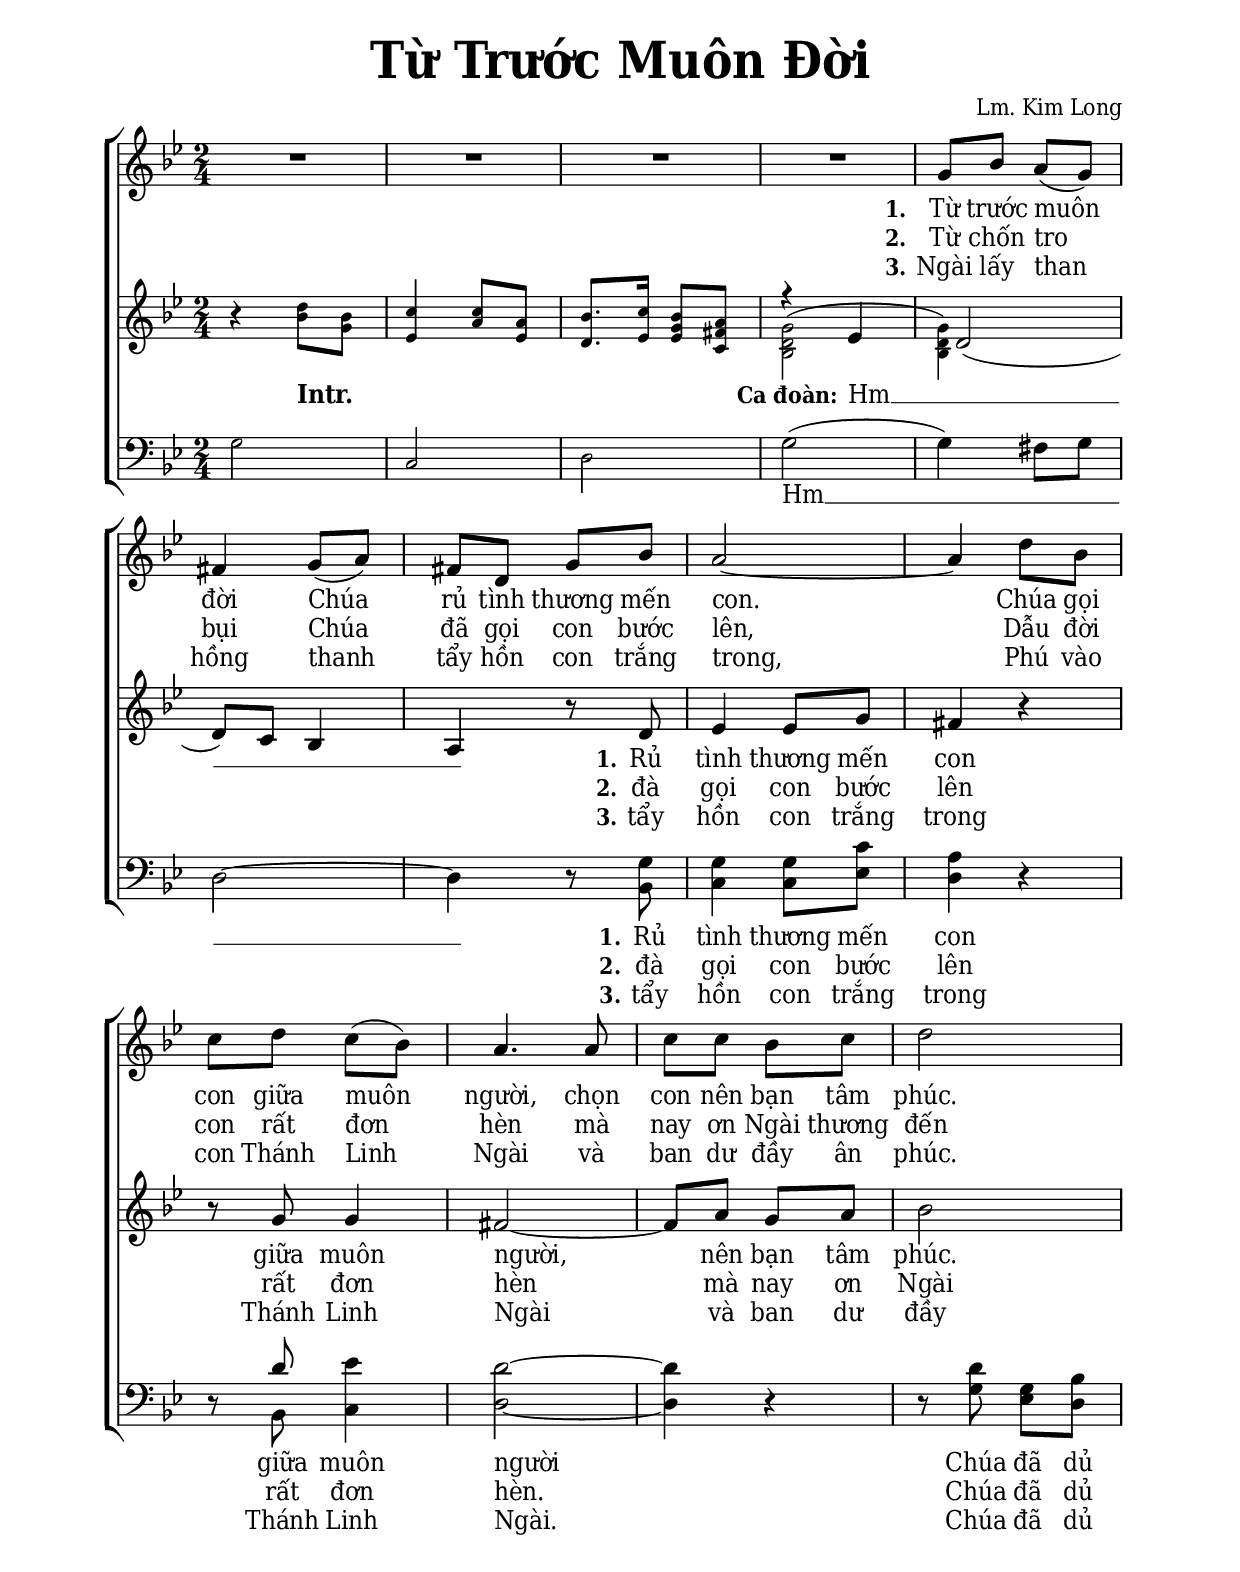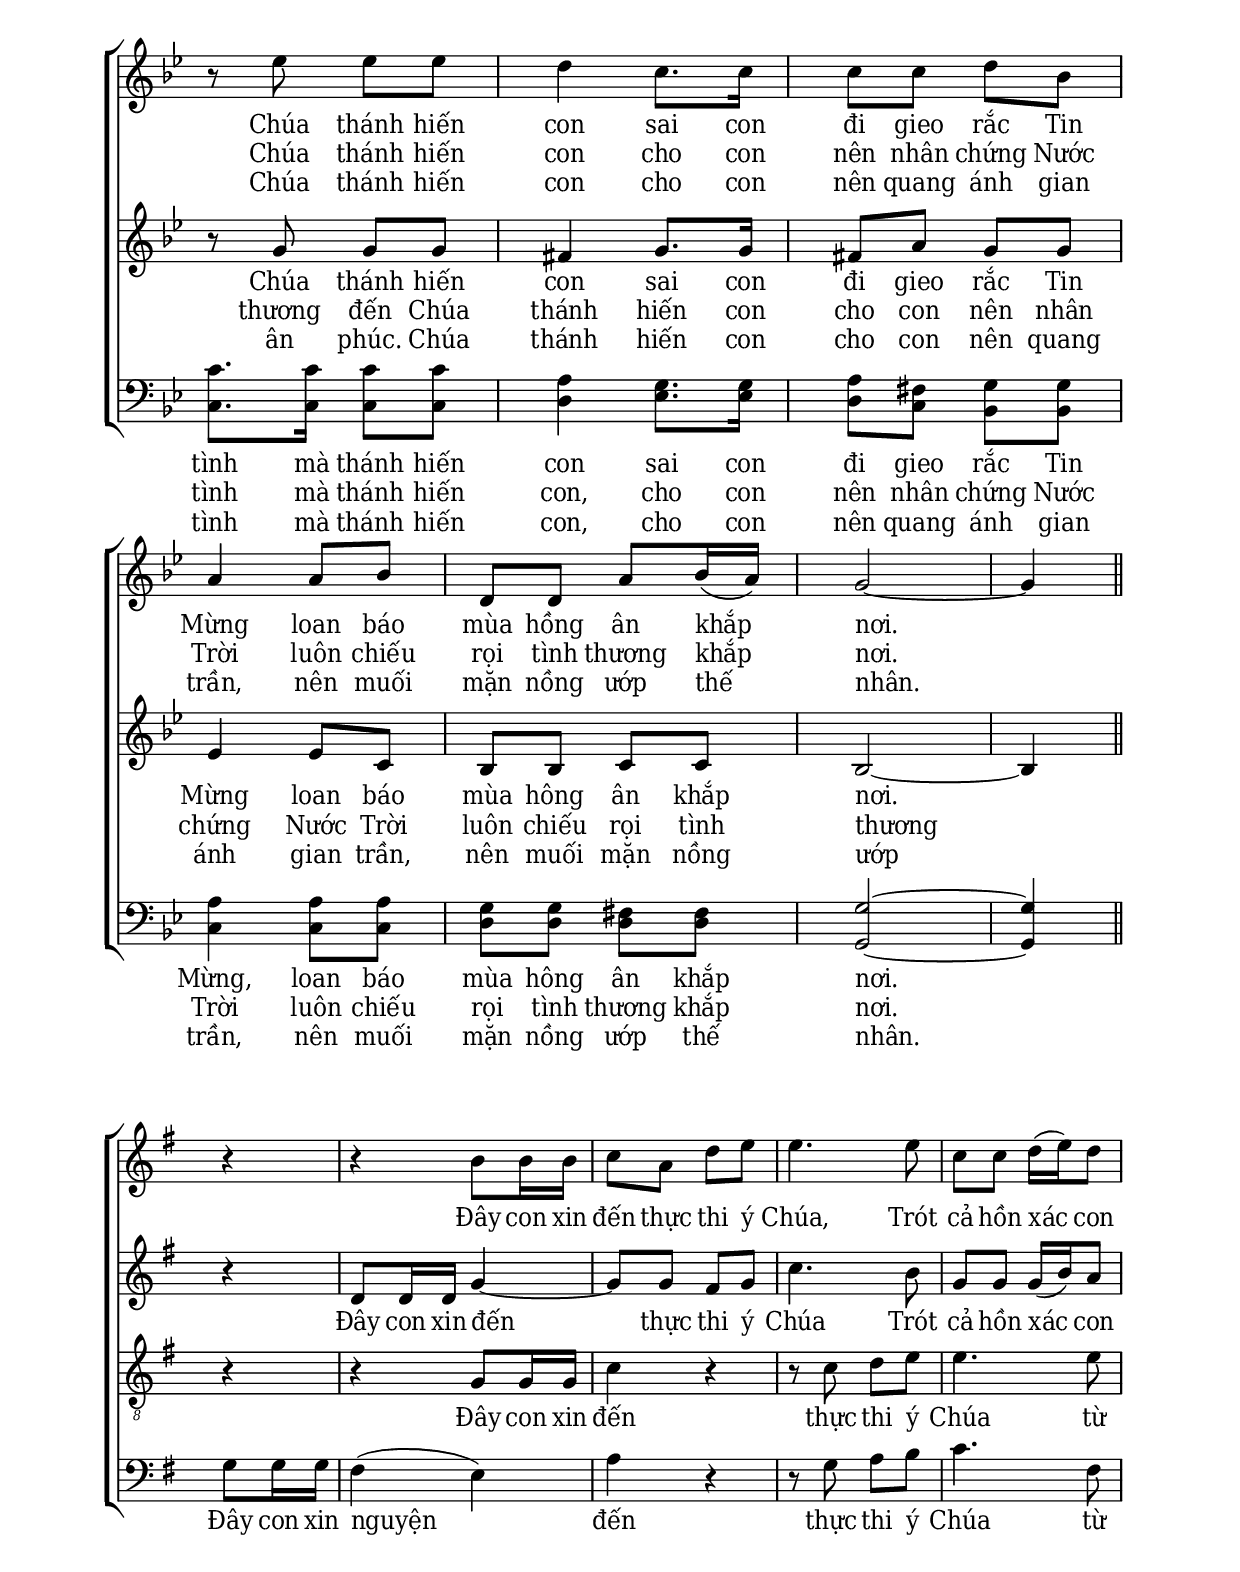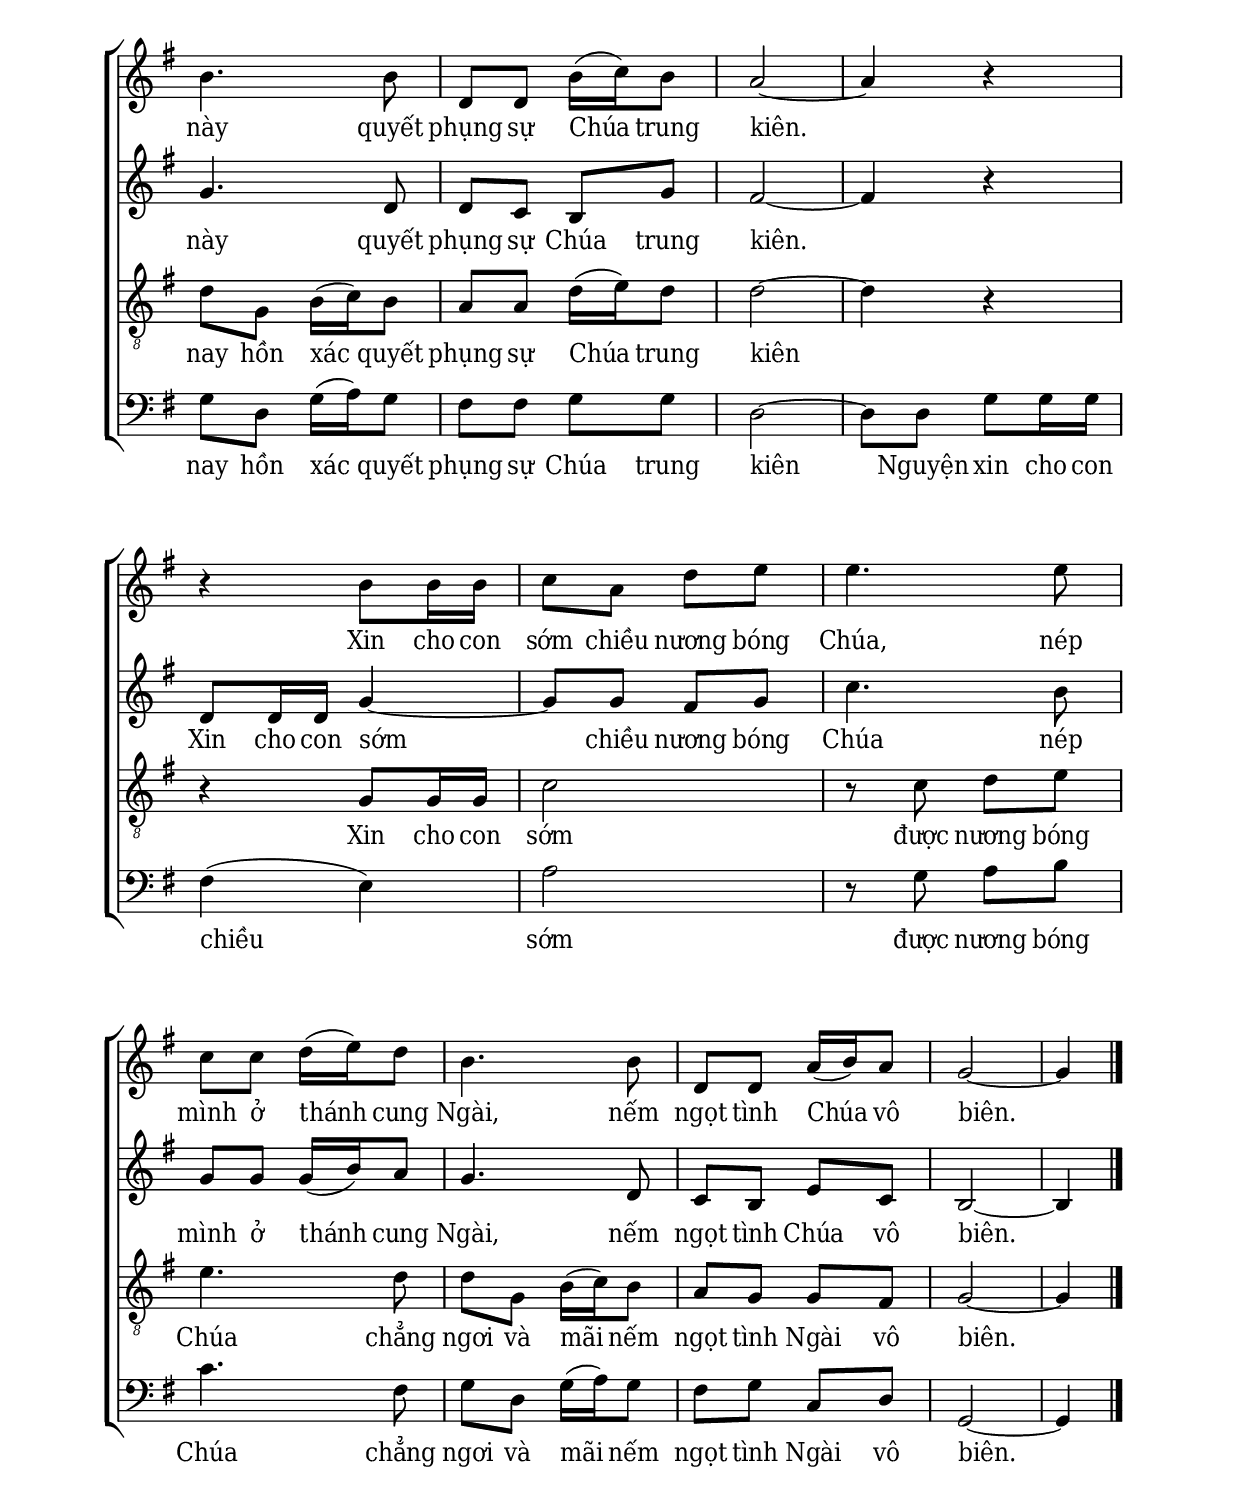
% Cài đặt chung
\version "2.22.1"
\include "english.ly"

\header {
  title = \markup { \fontsize #3 "Từ Trước Muôn Đời" }
  composer = "Lm. Kim Long"
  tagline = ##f
}

% Nhạc
nhacPhienKhucSop = \relative c'' {
  \key bf \major
  R2*4
  g8 bf a (g) | \break
  fs4 g8 (a) |
  fs8 d g bf |
  a2 ~ |
  a4 d8 bf |
  c d c (bf) |
  a4. a8 |
  c c bf c |
  d2 |
  r8 ef ef ef |
  d4 c8. c16 |
  c8 c d bf |
  a4 a8 bf |
  d, d a' bf16 (a) |
  g2 ~ |
  g4 \bar "||"
}

nhacPhienKhucAlto = \relative c'' {
  \key bf \major
  r4
  \set fontSize = #-2
  <<
    {
      d8 bf |
      c4 c8 a |
      bf8. c16 bf8 a
    }
    {
      bf8 g |
      ef4 a8 ef |
      d8. ef16 <g ef>8 <fs c>
    }
  >>
  <<
    \new Voice = "splitpart" {
      \voiceTwo
      \set fontSize = #-2
      <g d bf>2 ^( |
      <g d bf>4)
    }
    {
      \set fontSize = #0
      \voiceOne
      r4 ef |
      \once \override NoteColumn.force-hshift = #1.2
      d2 _(
    }
  >>
  \oneVoice
  d8) c bf4 |
  a4 r8 d |
  ef4 ef8 g |
  fs4 r |
  r8 g g4 |
  fs2 ~ |
  fs8 a g a |
  bf2 |
  r8 g g g |
  fs4 g8. g16 |
  fs8 a g g |
  ef4 ef8 c |
  bf bf c c |
  bf2 ~ |
  bf4
}

nhacPhienKhucTenor = \relative c' {
  \key bf \major
  \skip 2*3
  g2 ( |
  g4) fs8 g |
  d2 ~ |
  d4 r8 g |
  g4 g8 c |
  a4 r |
  r8 d
  \once \override Stem.length = #9
  \stemDown
  ef4 |
  d2 ~ |
  d4 r |
  r8 d g, bf |
  c8. c16 c8 c |
  a4 g8. g16 |
  a8 fs g g |
  a4 a8 a |
  g g fs fs |
  g2 ~ |
  g4
}

nhacPhienKhucBas = \relative c' {
  \key bf \major
  \set fontSize =-2
  g2 |
  c, |
  d |
  <<
    {
      \voiceTwo
      g2 ^( |
      g4)
    }
    %{
    \new Voice = "splitpart" {
      \voiceOne
      <g g,>2 ~ |
      <g g,>4
    }
    %}
  >>
  \oneVoice
  fs8 g |
  d2 ~ |
  d4 r8 bf |
  c4 c8 ef |
  d4 r |
  r8 bf c4 |
  d2 ~ |
  d4 r |
  r8 g ef d |
  c8. c16 c8 c |
  d4 ef8. ef16 |
  d8 c bf bf |
  c4 c8 c |
  d d d d |
  g,2 ~ |
  g4
}

nhacDiepKhucSop = \relative c'' {
  \key g \major
  \partial 4 r4 |
  r b8 b16 b |
  c8 a d e |
  e4. e8 |
  c c d16 (e) d8 |
  b4. b8 |
  d, d b'16 (c) b8 |
  a2 ~ |
  a4 r |
  r b8 b16 b |
  c8 a d e |
  e4. e8 |
  c c d16 (e) d8 |
  b4. b8 |
  d, d a'16 (b) a8 |
  g2 ~ |
  g4 \bar "|."
}

nhacDiepKhucAlto = \relative c' {
  \key g \major
  r4 |
  d8 d16 d g4 ~ |
  g8 g fs g |
  c4. b8 |
  g g g16 (b) a8 |
  g4. d8 |
  d c b g' |
  fs2 ~ |
  fs4 r |
  d8 d16 d g4 ~ |
  g8 g fs g |
  c4. b8 |
  g g g16 (b) a8 |
  g4. d8 |
  c b e c |
  b2 ~ |
  b4
}

nhacDiepKhucTenor = \relative c' {
  \key g \major
  r4 |
  r g8 g16 g |
  c4 r |
  r8 c d e |
  e4. e8 |
  d g, b16 (c) b8 |
  a a d16 (e) d8 |
  d2 ~ |
  d4 r |
  r g,8 g16 g |
  c2 |
  r8 c d e |
  e4. d8 |
  d g, b16 (c) b8 |
  a g g fs |
  g2 ~ |
  g4
}

nhacDiepKhucBas = \relative c' {
  \key g \major
  g8 g16 g |
  fs4 (e) |
  a r |
  r8 g a b |
  c4. fs,8 |
  g d g16 (a) g8 |
  fs fs g g |
  d2 ~ |
  d8 d g g16 g |
  fs4 (e) |
  a2 |
  r8 g a b |
  c4. fs,8 |
  g d g16 (a) g8 |
  fs g c, d |
  g,2 ~ |
  g4
}

% Lời
loiPhienKhucSopMot = \lyricmode {
  \set stanza = "1."
  Từ trước muôn đời Chúa rủ tình thương mến con.
  Chúa gọi con giữa muôn người,
  chọn con nên bạn tâm phúc.
  Chúa thánh hiến con sai con đi gieo rắc Tin Mừng
  loan báo mùa hồng ân khắp nơi.
}

loiPhienKhucSopHai = \lyricmode {
  \set stanza = "2."
  Từ chốn tro bụi Chúa đã gọi con bước lên,
  Dẫu đời con rất đơn hèn mà nay ơn Ngài thương đến
  Chúa thánh hiến con
  cho con nên nhân chứng Nước Trời
  luôn chiếu rọi tình thương khắp nơi.
}

loiPhienKhucSopBa = \lyricmode {
  \set stanza = "3."
  Ngài lấy than hồng thanh tẩy hồn con trắng trong,
  Phú vào con Thánh Linh Ngài
  và ban dư đầy ân phúc.
  Chúa thánh hiến con
  cho con nên quang ánh gian trần,
  nên muối mặn nồng ướp thế nhân.
}

loiPhienKhucAltoMot = \lyricmode {
  \markup { \bold "Intr." }
  \repeat unfold 8 { _ }
  \set stanza = "Ca đoàn:"
  Hm __ _ _ _ _
  \set stanza = "1."
  Rủ tình thương mến con giữa muôn người,
  nên bạn tâm phúc.
  Chúa thánh hiến con
  sai con đi gieo rắc Tin Mừng
  loan báo mùa hông ân khắp nơi.
}

loiPhienKhucAltoHai = \lyricmode {
  \repeat unfold 14 { _ }
  \set stanza = "2."
  đà gọi con bước lên
  rất đơn hèn mà nay ơn Ngài thương đến
  Chúa thánh hiến
  con cho con nên nhân chứng Nước Trời
  luôn chiếu rọi tình thương khắp nơi.
}

loiPhienKhucAltoBa = \lyricmode {
  \repeat unfold 14 { _ }
  \set stanza = "3."
  tẩy hồn con trắng trong
  Thánh Linh Ngài và ban dư đầy ân phúc.
  Chúa thánh hiến con cho con nên quang ánh gian trần,
  nên muối mặn nồng ướp thế nhân.
}

loiPhienKhucBasMot = \lyricmode {
  \repeat unfold 3 { _ }
  Hm __ _ _ _
  \set stanza = "1."
  Rủ tình thương mến con
  giữa muôn người
  Chúa đã dủ tình mà thánh hiến con
  sai con đi gieo rắc Tin Mừng,
  loan báo mùa hông ân khắp nơi.
}
loiPhienKhucBasHai = \lyricmode {
  \repeat unfold 7 { _ }
  \set stanza = "2."
  đà gọi con bước lên
  rất đơn hèn.
  Chúa đã dủ tình mà thánh hiến con,
  cho con nên nhân chứng Nước Trời
  luôn chiếu rọi tình thương khắp nơi.
}

loiPhienKhucBasBa = \lyricmode {
  \repeat unfold 7 { _ }
  \set stanza = "3."
  tẩy hồn con trắng trong
  Thánh Linh Ngài.
  Chúa đã dủ tình mà thánh hiến con,
  cho con nên quang ánh gian trần,
  nên muối mặn nồng ướp thế nhân.
}

loiDiepKhucSop = \lyricmode {
  Đây con xin đến thực thi ý Chúa,
  Trót cả hồn xác con
  này quyết phụng sự Chúa trung kiên.
  Xin cho con sớm chiều nương bóng Chúa,
  nép mình ở thánh cung Ngài,
  nếm ngọt tình Chúa vô biên.
}

loiDiepKhucAlto = \lyricmode {
  Đây con xin đến thực thi ý Chúa
  Trót cả hồn xác con
  này quyết phụng sự Chúa trung kiên.
  Xin cho con sớm chiều nương bóng Chúa
  nép mình ở thánh cung Ngài,
  nếm ngọt tình Chúa vô biên.
}

loiDiepKhucTenor = \lyricmode {
  Đây con xin đến thực thi ý Chúa
  từ nay hồn xác quyết phụng sự Chúa trung kiên
  Xin cho con sớm
  được nương bóng Chúa chẳng ngơi
  và mãi nếm ngọt tình Ngài vô biên.
}

loiDiepKhucBas = \lyricmode {
  Đây con xin nguyện đến thực thi ý Chúa
  từ nay hồn xác quyết phụng sự Chúa trung kiên
  Nguyện xin cho con chiều sớm
  được nương bóng Chúa chẳng ngơi
  và mãi nếm ngọt tình Ngài vô biên.
}

% Dàn trang
\paper {
  #(set-paper-size "a4")
  top-margin = 20\mm
  bottom-margin = 20\mm
  left-margin = 20\mm
  right-margin = 20\mm
  indent = #0
  #(define fonts
    (make-pango-font-tree
      "Deja Vu Serif Condensed"
      "Deja Vu Serif Condensed"
      "Deja Vu Serif Condensed"
      (/ 20 20)))
  print-page-number = #f
  page-count = #3
  %systems-per-page = 5
}

TongNhip = {
  \time 2/4
  \set Timing.beamExceptions = #'()
  \set Timing.baseMoment = #(ly:make-moment 1/4)
}

% Đổi kích thước nốt cho bè phụ
notBePhu =
#(define-music-function (font-size music) (number? ly:music?)
   (for-some-music
     (lambda (m)
       (if (music-is-of-type? m 'rhythmic-event)
           (begin
             (set! (ly:music-property m 'tweaks)
                   (cons `(font-size . ,font-size)
                         (ly:music-property m 'tweaks)))
             #t)
           #f))
     music)
   music)

\score {
  \new ChoirStaff <<
    \new Staff <<
        \clef treble
        \new Voice = beSop {
          \TongNhip \nhacPhienKhucSop
        }
      \new Lyrics \lyricsto beSop \loiPhienKhucSopMot
      \new Lyrics \lyricsto beSop \loiPhienKhucSopHai
      \new Lyrics \lyricsto beSop \loiPhienKhucSopBa
    >>
    \new Staff <<
        \clef treble
        \new Voice = beAlto {
          \TongNhip \nhacPhienKhucAlto
        }
      \new Lyrics \lyricsto beAlto \loiPhienKhucAltoMot
      \new Lyrics \lyricsto beAlto \loiPhienKhucAltoHai
      \new Lyrics \lyricsto beAlto \loiPhienKhucAltoBa
    >>
    \new Staff \with {
        \consists "Merge_rests_engraver"
        printPartCombineTexts = ##f
      }
      <<
        \clef bass
        \new Voice \TongNhip \partCombine 
          \nhacPhienKhucTenor
          \nhacPhienKhucBas
        \new NullVoice = beBas \nhacPhienKhucBas
        \new Lyrics \lyricsto beBas \loiPhienKhucBasMot
        \new Lyrics \lyricsto beBas \loiPhienKhucBasHai
        \new Lyrics \lyricsto beBas \loiPhienKhucBasBa
      >>
  >>
  \layout {
    \override Lyrics.LyricSpace.minimum-distance = #0.6
    \override Score.BarNumber.break-visibility = ##(#f #f #f)
    \override Score.SpacingSpanner.uniform-stretching = ##t
  }
}

\score {
  \new ChoirStaff <<
    \new Staff <<
        \clef treble
        \new Voice = beSop {
          \TongNhip \nhacDiepKhucSop
        }
      \new Lyrics \lyricsto beSop \loiDiepKhucSop
    >>
    \new Staff <<
        \clef treble
        \new Voice = beAlto {
          \TongNhip \nhacDiepKhucAlto
        }
      \new Lyrics \lyricsto beAlto \loiDiepKhucAlto
    >>
    \new Staff <<
        \clef "violin_8"
        \new Voice = beTenor {
          \TongNhip \nhacDiepKhucTenor
        }
      \new Lyrics \lyricsto beTenor \loiDiepKhucTenor
    >>
    \new Staff <<
        \clef bass
        \new Voice = beBas {
          \TongNhip \nhacDiepKhucBas
        }
        \new Lyrics \lyricsto beBas \loiDiepKhucBas
    >>
  >>
  \layout {
    \override Staff.TimeSignature.transparent = ##t
    %\override Lyrics.LyricSpace.minimum-distance = #0.8
    \override Score.BarNumber.break-visibility = ##(#f #f #f)
    \override Score.SpacingSpanner.uniform-stretching = ##t
  }
}

